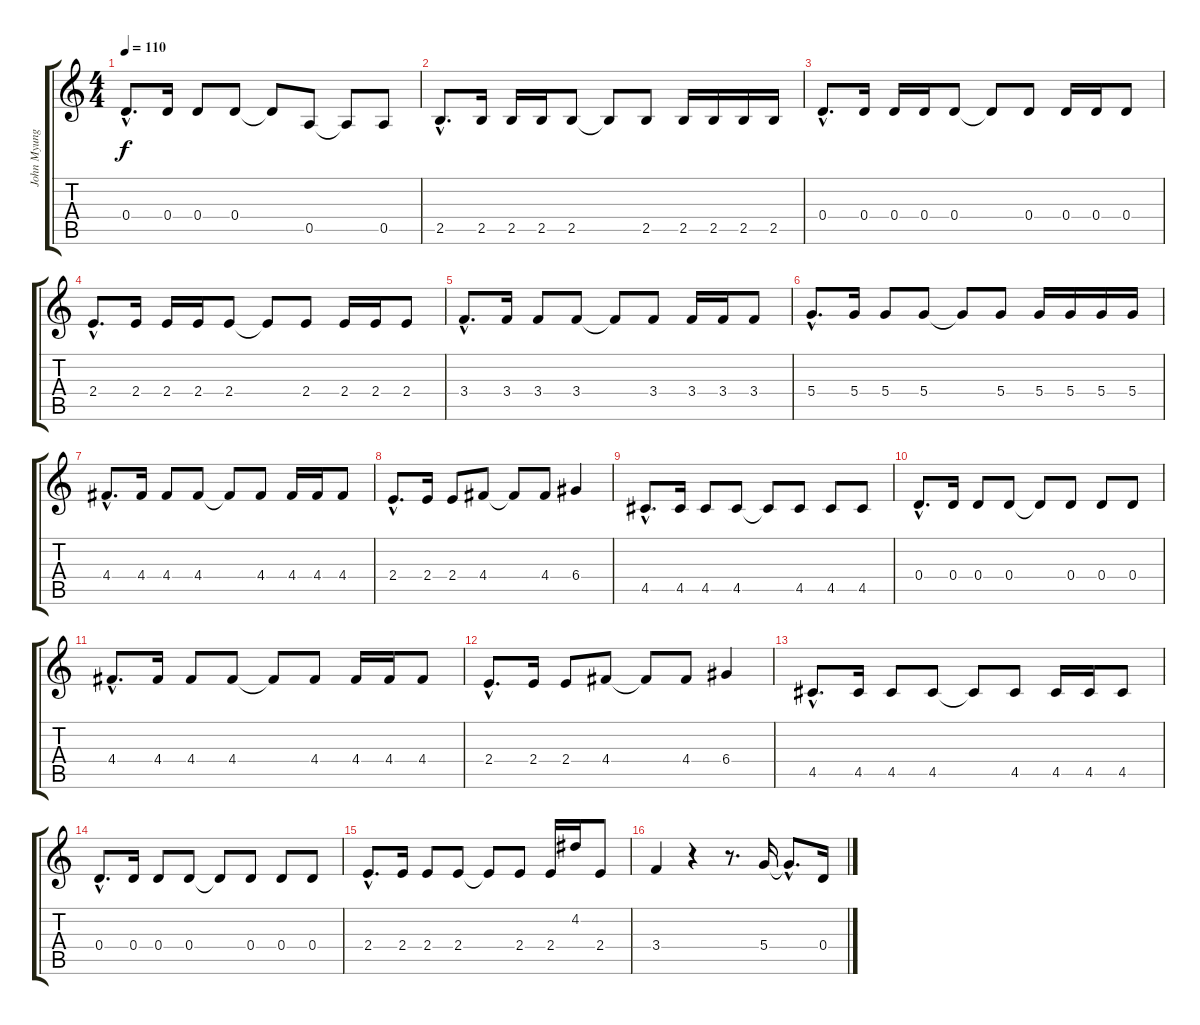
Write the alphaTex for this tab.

\track ("John Myung - Bass" "John Myung") {instrument electricbassfinger}
\staff {score tabs}
\tuning (E4 B3 G3 D3 A2 E2) {hide}
\ts (4 4)
\tempo 110
\clef g2
\ks c
0.4{hac}.8{d dy f} 0.4.16 0.4.8 0.4.8 0.4{t}.8 0.5.8 0.5{t}.8 0.5.8 |
2.5{hac}.8{d} 2.5.16 2.5.16 2.5.16 2.5.8 2.5{t}.8 2.5.8 2.5.16 2.5.16 2.5.16 2.5.16 |
0.4{hac}.8{d} 0.4.16 0.4.16 0.4.16 0.4.8 0.4{t}.8 0.4.8 0.4.16 0.4.16 0.4.8 |
2.4{hac}.8{d} 2.4.16 2.4.16 2.4.16 2.4.8 2.4{t}.8 2.4.8 2.4.16 2.4.16 2.4.8 |
3.4{hac}.8{d} 3.4.16 3.4.8 3.4.8 3.4{t}.8 3.4.8 3.4.16 3.4.16 3.4.8 |
5.4{hac}.8{d} 5.4.16 5.4.8 5.4.8 5.4{t}.8 5.4.8 5.4.16 5.4.16 5.4.16 5.4.16 |
4.4{hac}.8{d} 4.4.16 4.4.8 4.4.8 4.4{t}.8 4.4.8 4.4.16 4.4.16 4.4.8 |
2.4{hac}.8{d} 2.4.16 2.4.8 4.4.8 4.4{t}.8 4.4.8 6.4.4 |
4.5{hac}.8{d} 4.5.16 4.5.8 4.5.8 4.5{t}.8 4.5.8 4.5.8 4.5.8 |
0.4{hac}.8{d} 0.4.16 0.4.8 0.4.8 0.4{t}.8 0.4.8 0.4.8 0.4.8 |
4.4{hac}.8{d} 4.4.16 4.4.8 4.4.8 4.4{t}.8 4.4.8 4.4.16 4.4.16 4.4.8 |
2.4{hac}.8{d} 2.4.16 2.4.8 4.4.8 4.4{t}.8 4.4.8 6.4.4 |
4.5{hac}.8{d} 4.5.16 4.5.8 4.5.8 4.5{t}.8 4.5.8 4.5.16 4.5.16 4.5.8 |
0.4{hac}.8{d} 0.4.16 0.4.8 0.4.8 0.4{t}.8 0.4.8 0.4.8 0.4.8 |
2.4{hac}.8{d} 2.4.16 2.4.8 2.4.8 2.4{t}.8 2.4.8 2.4.16 4.2.16 2.4.8 |
3.4.4 r.4 r.8{d} 5.4.16 5.4{hac t}.8{d} 0.4.16
